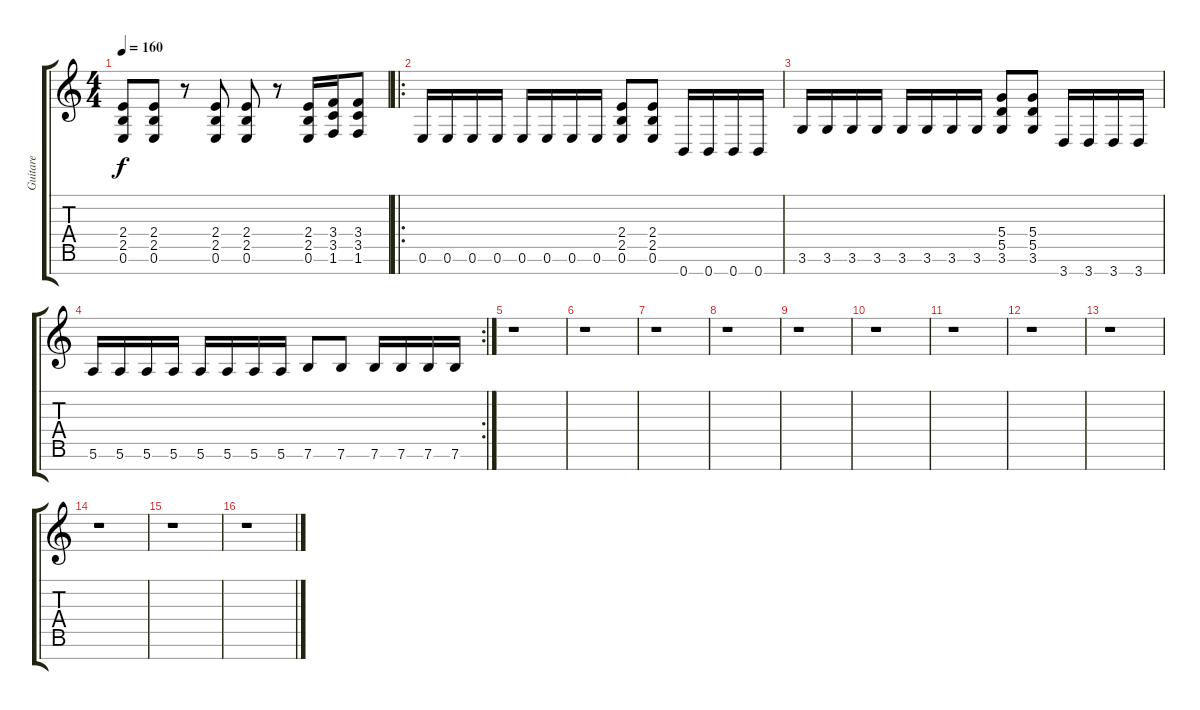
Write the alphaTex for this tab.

\track ("Guitare" "Guitare") {instrument distortionguitar}
\staff {score tabs}
\tuning (E4 B3 G3 D3 A2 E2 B1) {hide}
\ts (4 4)
\tempo 160
\clef g2
\ks c
(2.4 2.5 0.6).8{dy f} (2.4 2.5 0.6).8 r.8 (2.4 2.5 0.6).8 (2.4 2.5 0.6).8 r.8 (2.4 2.5 0.6).16 (3.4 3.5 1.6).16 (3.4 3.5 1.6).8 |
\ro
0.6.16{volume 16} 0.6.16 0.6.16 0.6.16 0.6.16 0.6.16 0.6.16 0.6.16 (2.4 2.5 0.6).8 (2.4 2.5 0.6).8 0.7.16 0.7.16 0.7.16 0.7.16 |
3.6.16 3.6.16 3.6.16 3.6.16 3.6.16 3.6.16 3.6.16 3.6.16 (5.4 5.5 3.6).8 (5.4 5.5 3.6).8 3.7.16 3.7.16 3.7.16 3.7.16 |
\rc 2
5.6.16 5.6.16 5.6.16 5.6.16 5.6.16 5.6.16 5.6.16 5.6.16 7.6.8 7.6.8 7.6.16 7.6.16 7.6.16 7.6.16 |
r.1 |
r.1 |
r.1 |
r.1 |
r.1 |
r.1 |
r.1 |
r.1 |
r.1 |
r.1 |
r.1 |
r.1
